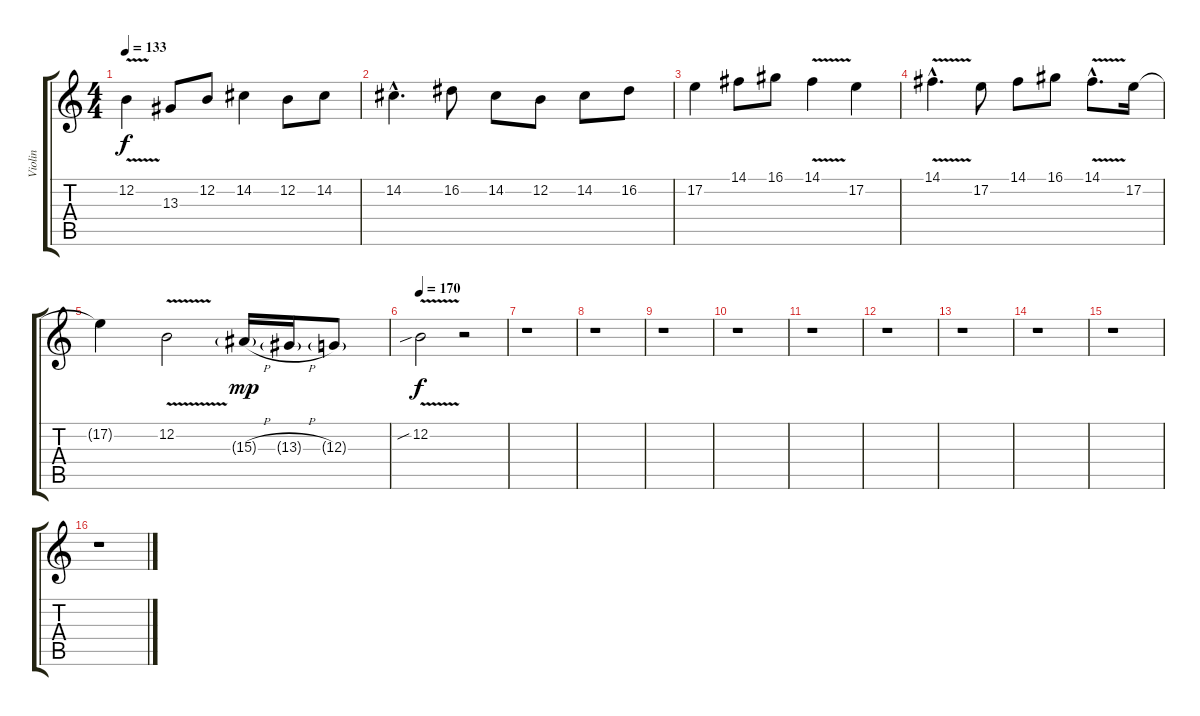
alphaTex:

\track ("Violin" "Violin") {instrument violin}
\staff {score tabs}
\tuning (E4 B3 G3 D3 A2 E2) {hide}
\ts (4 4)
\tempo 133
\clef g2
\ks c
12.2{v}.4{dy f} 13.3.8 12.2.8 14.2.4 12.2.8 14.2.8 |
14.2{hac}.4{d} 16.2.8 14.2.8 12.2.8 14.2.8 16.2.8 |
17.2.4 14.1.8 16.1.8 14.1{v}.4 17.2.4 |
14.1{v hac}.4{d} 17.2.8 14.1.8 16.1.8 14.1{v hac}.8{d} 17.2.16 |
17.2{t}.4 12.2{v}.2 15.3{h g}.16{dy mp} 13.3{h g}.16 12.3{g}.8 |
\tempo 170
12.2{v sib}.2{dy f volume 3} r.2 |
r.1 |
r.1 |
r.1 |
r.1 |
r.1 |
r.1 |
r.1 |
r.1 |
r.1 |
r.1
